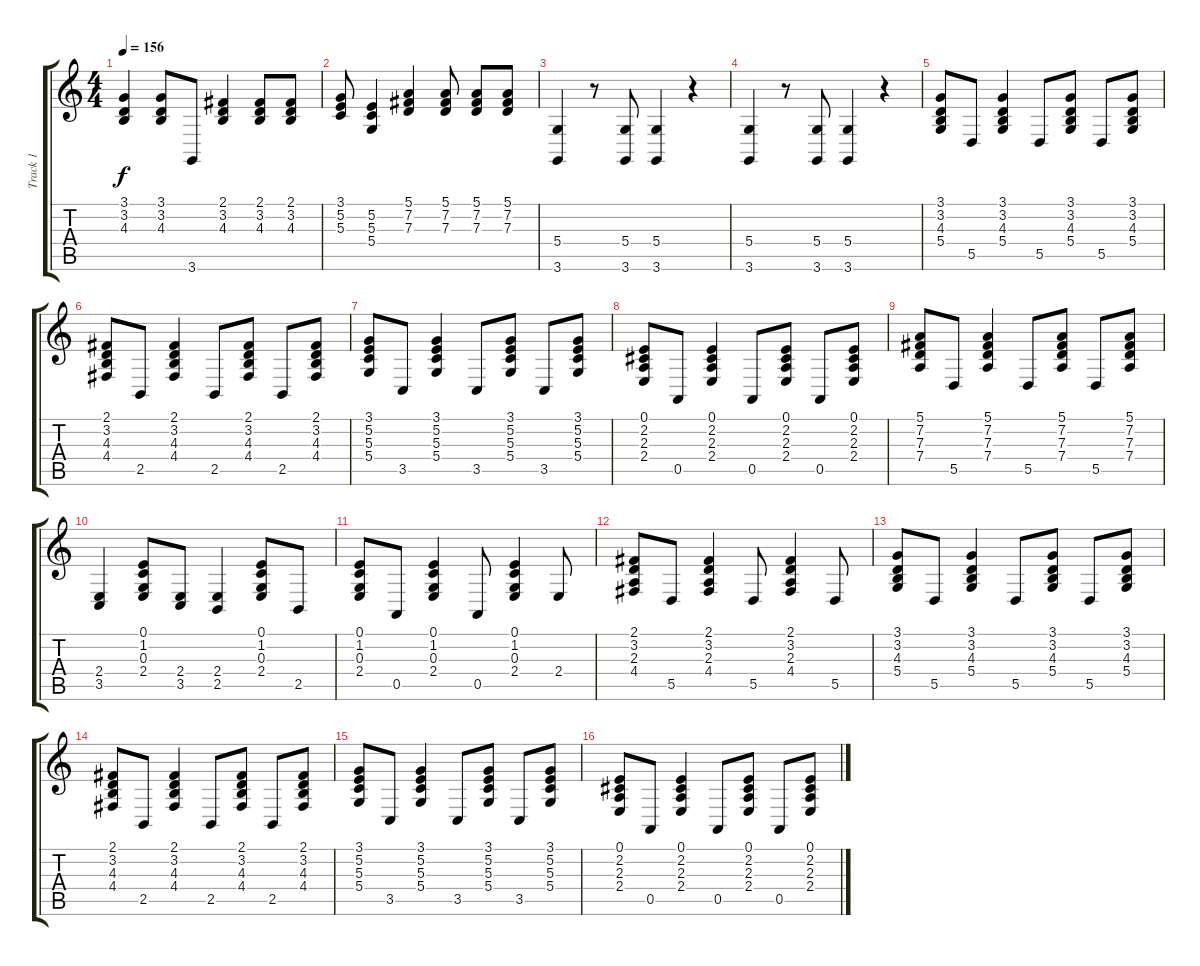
\track ("Track 1" "Track 1") {instrument acousticgrandpiano}
\staff {score tabs}
\tuning (E4 B3 G3 D3 A2 E2) {hide}
\ts (4 4)
\tempo 156
\clef g2
\ks c
(3.1 3.2 4.3).4{dy f} (3.1 3.2 4.3).8 3.6.8 (2.1 3.2 4.3).4 (2.1 3.2 4.3).8 (2.1 3.2 4.3).8 |
(3.1 5.2 5.3).8 (5.2 5.3 5.4).4 (5.1 7.2 7.3).4 (5.1 7.2 7.3).8 (5.1 7.2 7.3).8 (5.1 7.2 7.3).8 |
(5.4 3.6).4 r.8 (5.4 3.6).8 (5.4 3.6).4 r.4 |
(5.4 3.6).4 r.8 (5.4 3.6).8 (5.4 3.6).4 r.4 |
(3.1 3.2 4.3 5.4).8 5.5.8 (3.1 3.2 4.3 5.4).4 5.5.8 (3.1 3.2 4.3 5.4).8 5.5.8 (3.1 3.2 4.3 5.4).8 |
(2.1 3.2 4.3 4.4).8 2.5.8 (2.1 3.2 4.3 4.4).4 2.5.8 (2.1 3.2 4.3 4.4).8 2.5.8 (2.1 3.2 4.3 4.4).8 |
(3.1 5.2 5.3 5.4).8 3.5.8 (3.1 5.2 5.3 5.4).4 3.5.8 (3.1 5.2 5.3 5.4).8 3.5.8 (3.1 5.2 5.3 5.4).8 |
(0.1 2.2 2.3 2.4).8 0.5.8 (0.1 2.2 2.3 2.4).4 0.5.8 (0.1 2.2 2.3 2.4).8 0.5.8 (0.1 2.2 2.3 2.4).8 |
(5.1 7.2 7.3 7.4).8 5.5.8 (5.1 7.2 7.3 7.4).4 5.5.8 (5.1 7.2 7.3 7.4).8 5.5.8 (5.1 7.2 7.3 7.4).8 |
(2.4 3.5).4 (0.1 1.2 0.3 2.4).8 (2.4 3.5).8 (2.4 2.5).4 (0.1 1.2 0.3 2.4).8 2.5.8 |
(0.1 1.2 0.3 2.4).8 0.5.8 (0.1 1.2 0.3 2.4).4 0.5.8 (0.1 1.2 0.3 2.4).4 2.4.8 |
(2.1 3.2 2.3 4.4).8 5.5.8 (2.1 3.2 2.3 4.4).4 5.5.8 (2.1 3.2 2.3 4.4).4 5.5.8 |
(3.1 3.2 4.3 5.4).8 5.5.8 (3.1 3.2 4.3 5.4).4 5.5.8 (3.1 3.2 4.3 5.4).8 5.5.8 (3.1 3.2 4.3 5.4).8 |
(2.1 3.2 4.3 4.4).8 2.5.8 (2.1 3.2 4.3 4.4).4 2.5.8 (2.1 3.2 4.3 4.4).8 2.5.8 (2.1 3.2 4.3 4.4).8 |
(3.1 5.2 5.3 5.4).8 3.5.8 (3.1 5.2 5.3 5.4).4 3.5.8 (3.1 5.2 5.3 5.4).8 3.5.8 (3.1 5.2 5.3 5.4).8 |
(0.1 2.2 2.3 2.4).8 0.5.8 (0.1 2.2 2.3 2.4).4 0.5.8 (0.1 2.2 2.3 2.4).8 0.5.8 (0.1 2.2 2.3 2.4).8
